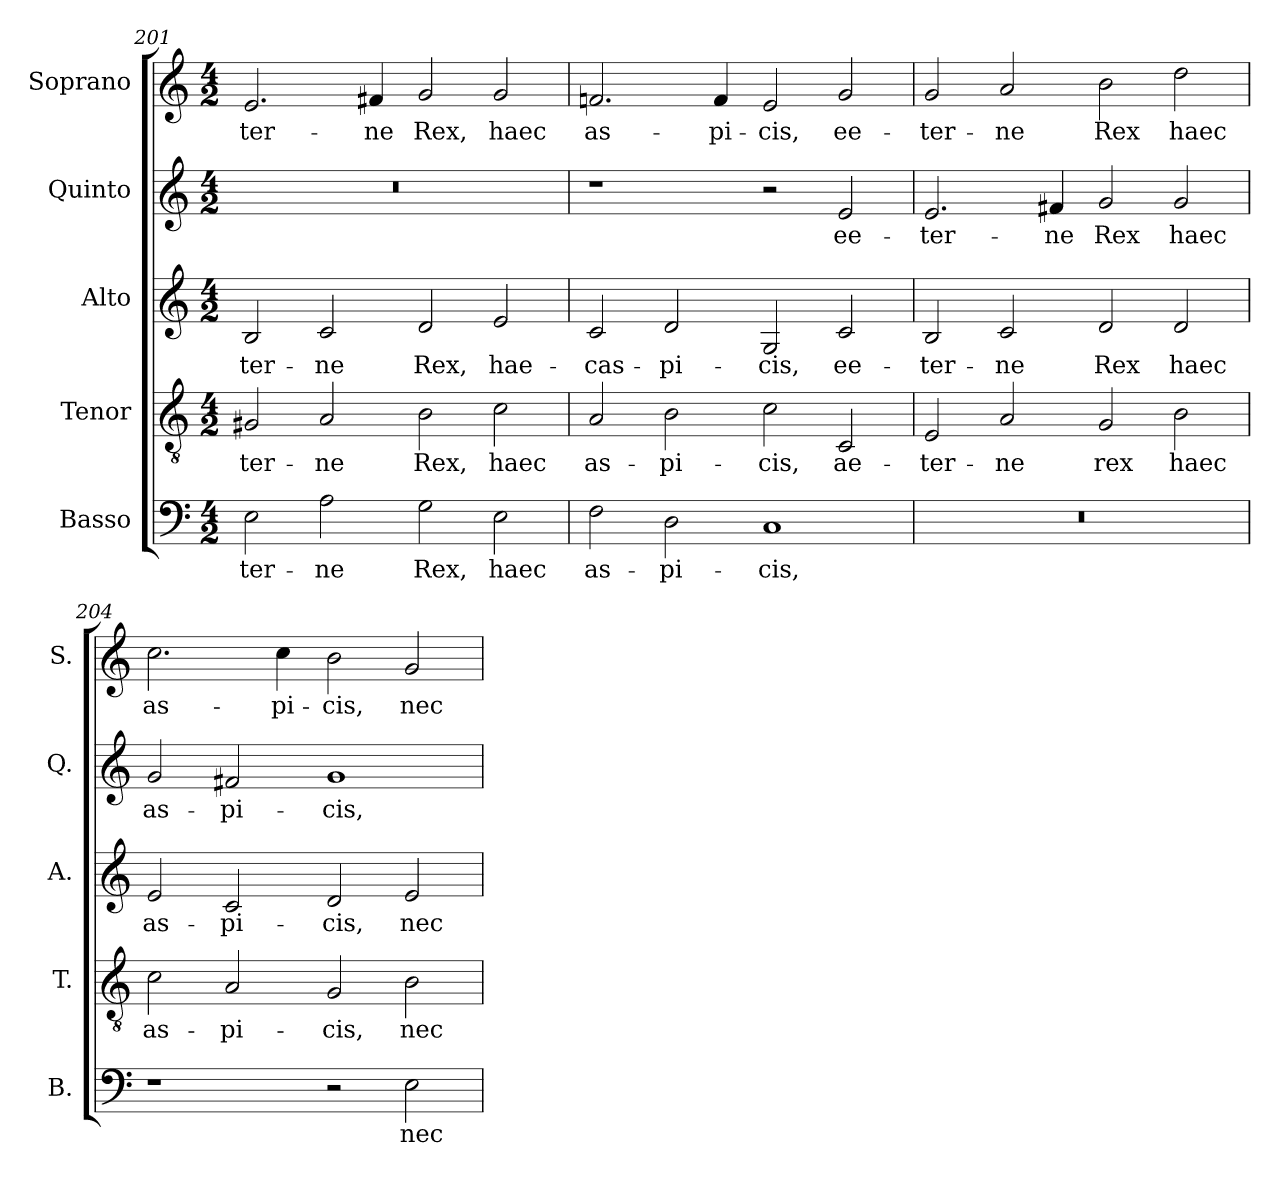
**kern	**text	**kern	**text	**kern	**text	**kern	**text	**kern	**text
*part5	*part5	*part4	*part4	*part3	*part3	*part2	*part2	*part1	*part1
*staff5	*staff5	*staff4	*staff4	*staff3	*staff3	*staff2	*staff2	*staff1	*staff1
*I"Basso	*	*I"Tenor	*	*I"Alto	*	*I"Quinto	*	*I"Soprano	*
*I'B.	*	*I'T.	*	*I'A.	*	*I'Q.	*	*I'S.	*
!!LO:LB:g=z
*clefF4	*	*clefGv2	*	*clefG2	*	*clefG2	*	*clefG2	*
*	*	*ITrd7c12	*	*	*	*	*	*	*
*k[]	*	*k[]	*	*k[]	*	*k[]	*	*k[]	*
*C:	*	*C:	*	*C:	*	*C:	*	*C:	*
*M4/2	*	*M4/2	*	*M4/2	*	*M4/2	*	*M4/2	*
=201	=201	=201	=201	=201	=201	=201	=201	=201	=201
!	!LO:LY:b:color=#000000	!	!	!	!	!	!	!	!
!	!	!	!LO:LY:b:color=#000000	!	!	!	!	!	!
!	!	!	!	!	!LO:LY:b:color=#000000	!LO:N:vis=1	!	!	!
!	!	!	!	!	!	!	!	!	!LO:LY:b:color=#000000
2Ei\	-ter-	2GG#Xi/	-ter-	2Bi/	-ter-	0r	.	2.ei/	ter-
!	!LO:LY:b:color=#000000	!	!	!	!	!	!	!	!
!	!	!	!LO:LY:b:color=#000000	!	!	!	!	!	!
!	!	!	!	!	!LO:LY:b:color=#000000	!	!	!	!
2Ai\	-ne	2AAi/	-ne	2ci/	-ne	.	.	.	.
!	!	!	!	!	!	!	!	!	!LO:LY:b:color=#000000
.	.	.	.	.	.	.	.	4f#Xi/	-ne
!	!LO:LY:b:color=#000000	!	!	!	!	!	!	!	!
!	!	!	!LO:LY:b:color=#000000	!	!	!	!	!	!
!	!	!	!	!	!LO:LY:b:color=#000000	!	!	!	!
!	!	!	!	!	!	!	!	!	!LO:LY:b:color=#000000
2Gi\	Rex,	2BBi\	Rex,	2di/	Rex,	.	.	2gi/	Rex,
!	!LO:LY:b:color=#000000	!	!	!	!	!	!	!	!
!	!	!	!LO:LY:b:color=#000000	!	!	!	!	!	!
!	!	!	!	!	!LO:LY:b:color=#000000	!	!	!	!
!	!	!	!	!	!	!	!	!	!LO:LY:b:color=#000000
2Ei\	haec	2Ci\	haec	2ei/	hae-	.	.	2gi/	haec
=202	=202	=202	=202	=202	=202	=202	=202	=202	=202
!	!LO:LY:b:color=#000000	!	!	!	!	!	!	!	!
!	!	!	!LO:LY:b:color=#000000	!	!	!	!	!	!
!	!	!	!	!	!LO:LY:b:color=#000000	!	!	!	!
!	!	!	!	!	!	!	!	!	!LO:LY:b:color=#000000
2Fi\	as-	2AAi/	as-	2ci/	-cas-	1r	.	2.fni/	as-
!	!LO:LY:b:color=#000000	!	!	!	!	!	!	!	!
!	!	!	!LO:LY:b:color=#000000	!	!	!	!	!	!
!	!	!	!	!	!LO:LY:b:color=#000000	!	!	!	!
2Di\	-pi-	2BBi\	-pi-	2di/	-pi-	.	.	.	.
!	!	!	!	!	!	!	!	!	!LO:LY:b:color=#000000
.	.	.	.	.	.	.	.	4fi/	-pi-
!	!LO:LY:b:color=#000000	!	!	!	!	!	!	!	!
!	!	!	!LO:LY:b:color=#000000	!	!	!	!	!	!
!	!	!	!	!	!LO:LY:b:color=#000000	!	!	!	!
!	!	!	!	!	!	!	!	!	!LO:LY:b:color=#000000
1Ci	-cis,	2Ci\	-cis,	2Gi/	-cis,	2r	.	2ei/	-cis,
!	!	!	!LO:LY:b:color=#000000	!	!	!	!	!	!
!	!	!	!	!	!LO:LY:b:color=#000000	!	!	!	!
!	!	!	!	!	!	!	!LO:LY:b:color=#000000	!	!
!	!	!	!	!	!	!	!	!	!LO:LY:b:color=#000000
.	.	2CCi/	ae-	2ci/	ee-	2ei/	ee-	2gi/	ee-
=203	=203	=203	=203	=203	=203	=203	=203	=203	=203
!LO:N:vis=1	!	!	!	!	!	!	!	!	!
!	!	!	!LO:LY:b:color=#000000	!	!	!	!	!	!
!	!	!	!	!	!LO:LY:b:color=#000000	!	!	!	!
!	!	!	!	!	!	!	!LO:LY:b:color=#000000	!	!
!	!	!	!	!	!	!	!	!	!LO:LY:b:color=#000000
0r	.	2EEi/	-ter-	2Bi/	-ter-	2.ei/	-ter-	2gi/	-ter-
!	!	!	!LO:LY:b:color=#000000	!	!	!	!	!	!
!	!	!	!	!	!LO:LY:b:color=#000000	!	!	!	!
!	!	!	!	!	!	!	!	!	!LO:LY:b:color=#000000
.	.	2AAi/	-ne	2ci/	-ne	.	.	2ai/	-ne
!	!	!	!	!	!	!	!LO:LY:b:color=#000000	!	!
.	.	.	.	.	.	4f#Xi/	-ne	.	.
!	!	!	!LO:LY:b:color=#000000	!	!	!	!	!	!
!	!	!	!	!	!LO:LY:b:color=#000000	!	!	!	!
!	!	!	!	!	!	!	!LO:LY:b:color=#000000	!	!
!	!	!	!	!	!	!	!	!	!LO:LY:b:color=#000000
.	.	2GGi/	rex	2di/	Rex	2gi/	Rex	2bi\	Rex
!	!	!	!LO:LY:b:color=#000000	!	!	!	!	!	!
!	!	!	!	!	!LO:LY:b:color=#000000	!	!	!	!
!	!	!	!	!	!	!	!LO:LY:b:color=#000000	!	!
!	!	!	!	!	!	!	!	!	!LO:LY:b:color=#000000
.	.	2BBi\	haec	2di/	haec	2gi/	haec	2ddi\	haec
=204	=204	=204	=204	=204	=204	=204	=204	=204	=204
!	!	!	!LO:LY:b:color=#000000	!	!	!	!	!	!
!	!	!	!	!	!LO:LY:b:color=#000000	!	!	!	!
!	!	!	!	!	!	!	!LO:LY:b:color=#000000	!	!
!	!	!	!	!	!	!	!	!	!LO:LY:b:color=#000000
1r	.	2Ci\	as-	2ei/	as-	2gi/	as-	2.cci\	as-
!	!	!	!LO:LY:b:color=#000000	!	!	!	!	!	!
!	!	!	!	!	!LO:LY:b:color=#000000	!	!	!	!
!	!	!	!	!	!	!	!LO:LY:b:color=#000000	!	!
.	.	2AAi/	-pi-	2ci/	-pi-	2f#Xi/	-pi-	.	.
!	!	!	!	!	!	!	!	!	!LO:LY:b:color=#000000
.	.	.	.	.	.	.	.	4cci\	-pi-
!	!	!	!LO:LY:b:color=#000000	!	!	!	!	!	!
!	!	!	!	!	!LO:LY:b:color=#000000	!	!	!	!
!	!	!	!	!	!	!	!LO:LY:b:color=#000000	!	!
!	!	!	!	!	!	!	!	!	!LO:LY:b:color=#000000
2r	.	2GGi/	-cis,	2di/	-cis,	1gi	-cis,	2bi\	-cis,
!	!LO:LY:b:color=#000000	!	!	!	!	!	!	!	!
!	!	!	!LO:LY:b:color=#000000	!	!	!	!	!	!
!	!	!	!	!	!LO:LY:b:color=#000000	!	!	!	!
!	!	!	!	!	!	!	!	!	!LO:LY:b:color=#000000
2Ei\	nec	2BBi\	nec	2ei/	nec	.	.	2gi/	nec
=	=	=	=	=	=	=	=	=	=
*-	*-	*-	*-	*-	*-	*-	*-	*-	*-
